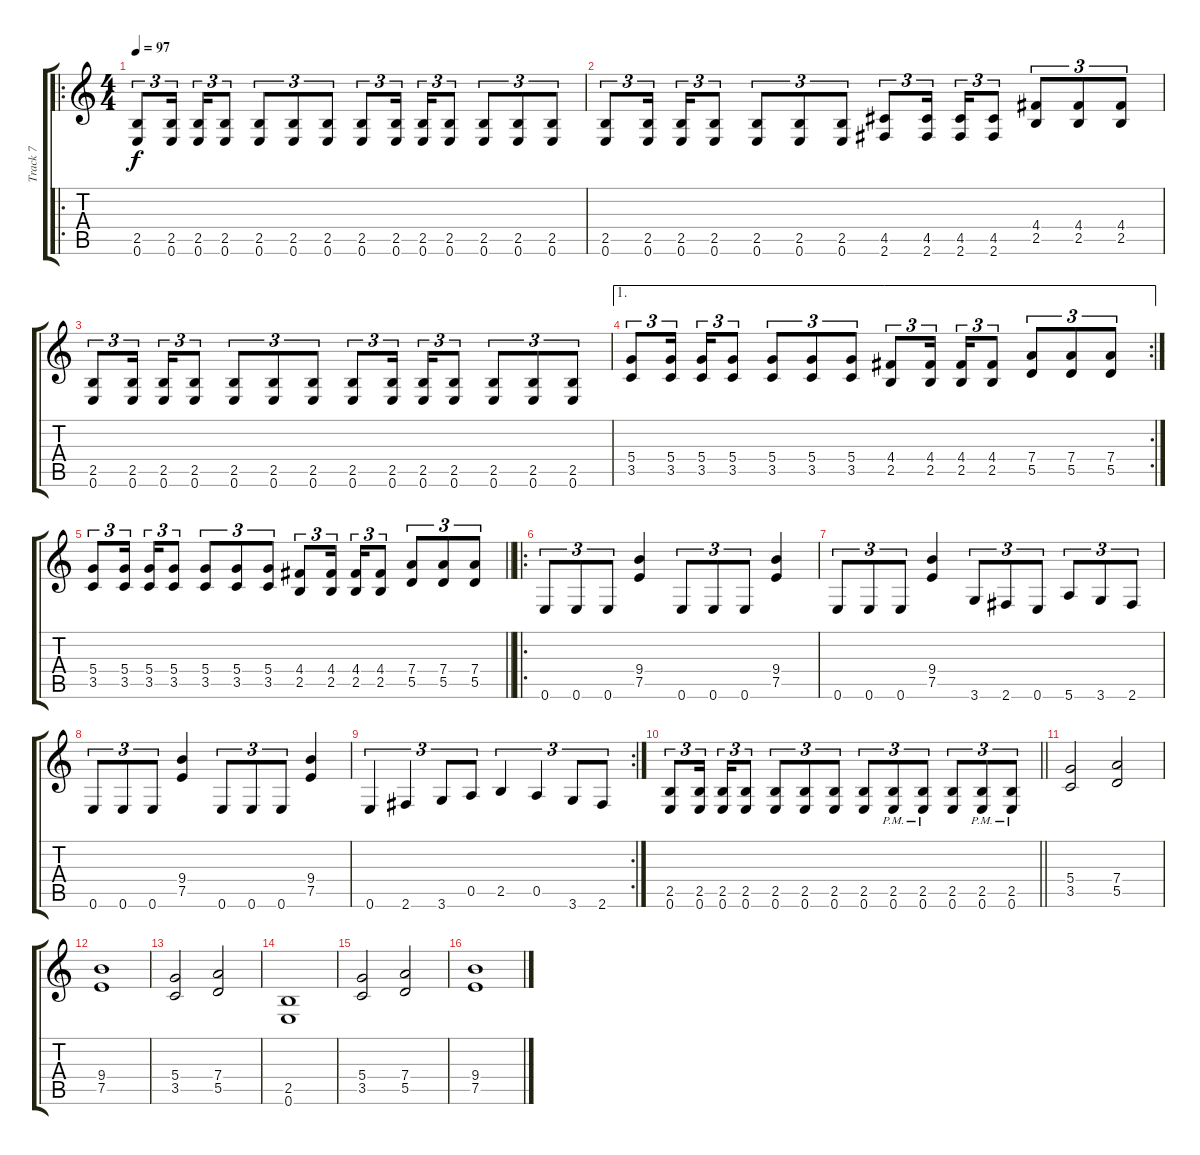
\track ("Track 7" "Track 7") {instrument distortionguitar}
\staff {score tabs}
\tuning (E4 B3 G3 D3 A2 E2) {hide}
\ro
\ts (4 4)
\tempo 97
\clef g2
\ks c
(2.5 0.6).8{tu (3 2) dy f} (2.5 0.6).16{tu (3 2)} (2.5 0.6).16{tu (3 2)} (2.5 0.6).8{tu (3 2)} (2.5 0.6).8{tu (3 2)} (2.5 0.6).8{tu (3 2)} (2.5 0.6).8{tu (3 2)} (2.5 0.6).8{tu (3 2)} (2.5 0.6).16{tu (3 2)} (2.5 0.6).16{tu (3 2)} (2.5 0.6).8{tu (3 2)} (2.5 0.6).8{tu (3 2)} (2.5 0.6).8{tu (3 2)} (2.5 0.6).8{tu (3 2)} |
(2.5 0.6).8{tu (3 2)} (2.5 0.6).16{tu (3 2)} (2.5 0.6).16{tu (3 2)} (2.5 0.6).8{tu (3 2)} (2.5 0.6).8{tu (3 2)} (2.5 0.6).8{tu (3 2)} (2.5 0.6).8{tu (3 2)} (4.5 2.6).8{tu (3 2)} (4.5 2.6).16{tu (3 2)} (4.5 2.6).16{tu (3 2)} (4.5 2.6).8{tu (3 2)} (4.4 2.5).8{tu (3 2)} (4.4 2.5).8{tu (3 2)} (4.4 2.5).8{tu (3 2)} |
(2.5 0.6).8{tu (3 2)} (2.5 0.6).16{tu (3 2)} (2.5 0.6).16{tu (3 2)} (2.5 0.6).8{tu (3 2)} (2.5 0.6).8{tu (3 2)} (2.5 0.6).8{tu (3 2)} (2.5 0.6).8{tu (3 2)} (2.5 0.6).8{tu (3 2)} (2.5 0.6).16{tu (3 2)} (2.5 0.6).16{tu (3 2)} (2.5 0.6).8{tu (3 2)} (2.5 0.6).8{tu (3 2)} (2.5 0.6).8{tu (3 2)} (2.5 0.6).8{tu (3 2)} |
\ae 1
\rc 2
(5.4 3.5).8{tu (3 2)} (5.4 3.5).16{tu (3 2)} (5.4 3.5).16{tu (3 2)} (5.4 3.5).8{tu (3 2)} (5.4 3.5).8{tu (3 2)} (5.4 3.5).8{tu (3 2)} (5.4 3.5).8{tu (3 2)} (4.4 2.5).8{tu (3 2)} (4.4 2.5).16{tu (3 2)} (4.4 2.5).16{tu (3 2)} (4.4 2.5).8{tu (3 2)} (7.4 5.5).8{tu (3 2)} (7.4 5.5).8{tu (3 2)} (7.4 5.5).8{tu (3 2)} |
\barLineRight lightlight
(5.4 3.5).8{tu (3 2)} (5.4 3.5).16{tu (3 2)} (5.4 3.5).16{tu (3 2)} (5.4 3.5).8{tu (3 2)} (5.4 3.5).8{tu (3 2)} (5.4 3.5).8{tu (3 2)} (5.4 3.5).8{tu (3 2)} (4.4 2.5).8{tu (3 2)} (4.4 2.5).16{tu (3 2)} (4.4 2.5).16{tu (3 2)} (4.4 2.5).8{tu (3 2)} (7.4 5.5).8{tu (3 2)} (7.4 5.5).8{tu (3 2)} (7.4 5.5).8{tu (3 2)} |
\ro
0.6.8{tu (3 2)} 0.6.8{tu (3 2)} 0.6.8{tu (3 2)} (9.4 7.5).4 0.6.8{tu (3 2)} 0.6.8{tu (3 2)} 0.6.8{tu (3 2)} (9.4 7.5).4 |
0.6.8{tu (3 2)} 0.6.8{tu (3 2)} 0.6.8{tu (3 2)} (9.4 7.5).4 3.6.8{tu (3 2)} 2.6.8{tu (3 2)} 0.6.8{tu (3 2)} 5.6.8{tu (3 2)} 3.6.8{tu (3 2)} 2.6.8{tu (3 2)} |
0.6.8{tu (3 2)} 0.6.8{tu (3 2)} 0.6.8{tu (3 2)} (9.4 7.5).4 0.6.8{tu (3 2)} 0.6.8{tu (3 2)} 0.6.8{tu (3 2)} (9.4 7.5).4 |
\rc 2
0.6.4{tu (3 2)} 2.6.4{tu (3 2)} 3.6.8{tu (3 2)} 0.5.8{tu (3 2)} 2.5.4{tu (3 2)} 0.5.4{tu (3 2)} 3.6.8{tu (3 2)} 2.6.8{tu (3 2)} |
\barLineRight lightlight
(2.5 0.6).8{tu (3 2)} (2.5 0.6).16{tu (3 2)} (2.5 0.6).16{tu (3 2)} (2.5 0.6).8{tu (3 2)} (2.5 0.6).8{tu (3 2)} (2.5 0.6).8{tu (3 2)} (2.5 0.6).8{tu (3 2)} (2.5 0.6).8{tu (3 2)} (2.5{pm} 0.6{pm}).8{tu (3 2)} (2.5{pm} 0.6{pm}).8{tu (3 2)} (2.5 0.6).8{tu (3 2)} (2.5{pm} 0.6{pm}).8{tu (3 2)} (2.5{pm} 0.6{pm}).8{tu (3 2)} |
(5.4 3.5).2 (7.4 5.5).2 |
(9.4 7.5).1 |
(5.4 3.5).2 (7.4 5.5).2 |
(2.5 0.6).1 |
(5.4 3.5).2 (7.4 5.5).2 |
(9.4 7.5).1
